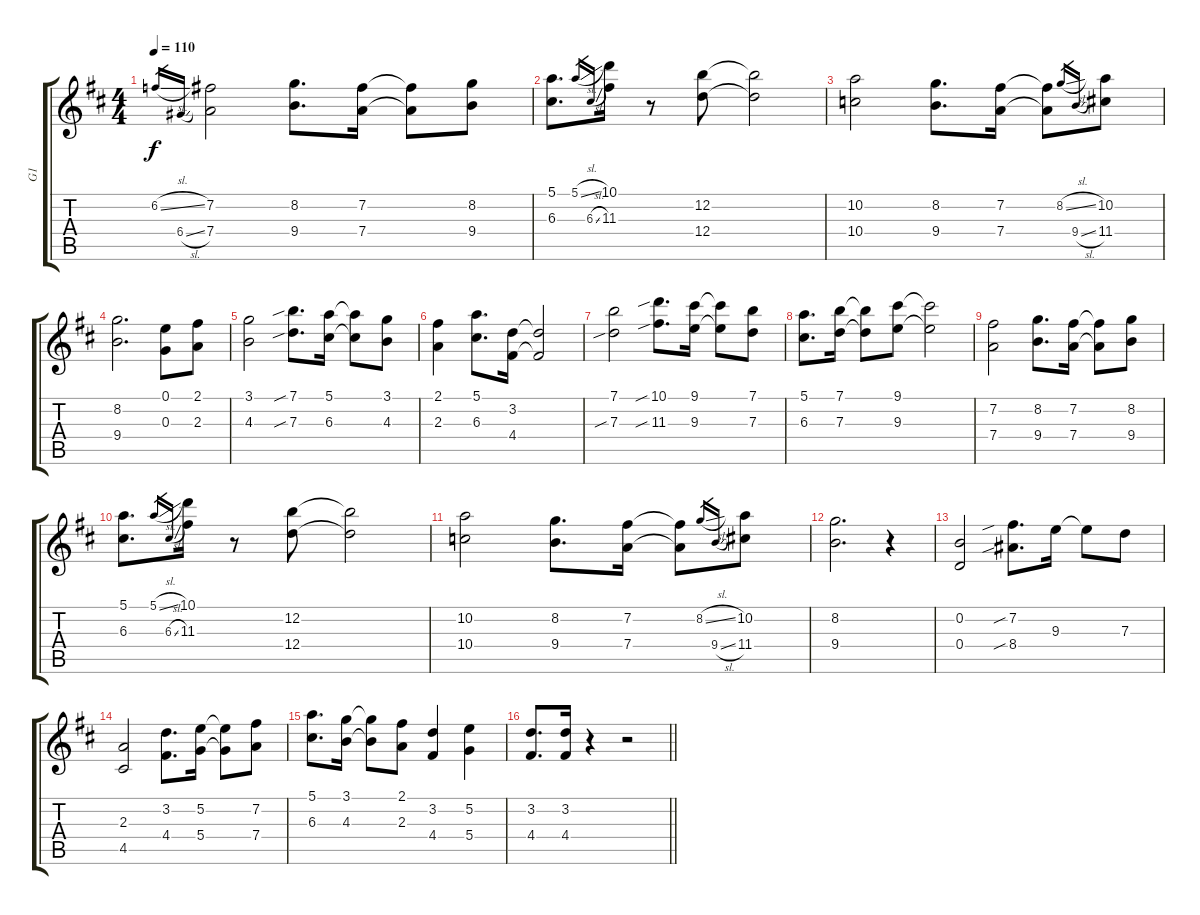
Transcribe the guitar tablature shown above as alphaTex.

\track ("G1" "G1") {instrument acousticguitarsteel}
\staff {score tabs}
\tuning (E4 B3 G3 D3 A2 E2) {hide}
\ts (4 4)
\tempo 110
\clef g2
\ks d
6.2{sl}.16{gr dy f} 6.4{sl}.16{gr} (7.2 7.4).2 (8.2 9.4).8{d} (7.2 7.4).16 (7.2{t} 7.4{t}).8 (8.2 9.4).8 |
(5.1 6.3).8{d} 5.1{sl}.16{gr} 6.3{sl}.16{gr} (10.1 11.3).16 r.8 (12.2 12.4).8 (12.2{t} 12.4{t}).2 |
(10.2 10.4).2 (8.2 9.4).8{d} (7.2 7.4).16 (7.2{t} 7.4{t}).8 8.2{sl}.16{gr} 9.4{sl}.16{gr} (10.2 11.4).8 |
(8.2 9.4).2{d} (0.1 0.3).8 (2.1 2.3).8 |
(3.1 4.3).2 (7.1{sib} 7.3{sib}).8{d} (5.1 6.3).16 (5.1{t} 6.3{t}).8 (3.1 4.3).8 |
(2.1 2.3).4 (5.1 6.3).8{d} (3.2 4.4).16 (3.2{t} 4.4{t}).2 |
(7.1 7.3{sib}).2 (10.1{sib} 11.3{sib}).8{d} (9.1 9.3).16 (9.1{t} 9.3{t}).8 (7.1 7.3).8 |
(5.1 6.3).8{d} (7.1 7.3).16 (7.1{t} 7.3{t}).8 (9.1 9.3).8 (9.1{t} 9.3{t}).2 |
(7.2 7.4).2 (8.2 9.4).8{d} (7.2 7.4).16 (7.2{t} 7.4{t}).8 (8.2 9.4).8 |
(5.1 6.3).8{d} 5.1{sl}.16{gr} 6.3{sl}.16{gr} (10.1 11.3).16 r.8 (12.2 12.4).8 (12.2{t} 12.4{t}).2 |
(10.2 10.4).2 (8.2 9.4).8{d} (7.2 7.4).16 (7.2{t} 7.4{t}).8 8.2{sl}.16{gr} 9.4{sl}.16{gr} (10.2 11.4).8 |
(8.2 9.4).2{d} r.4 |
(0.2 0.4).2 (7.2{sib} 8.4{sib}).8{d} 9.3.16 9.3{t}.8 7.3.8 |
(2.3 4.5).2 (3.2 4.4).8{d} (5.2 5.4).16 (5.2{t} 5.4{t}).8 (7.2 7.4).8 |
(5.1 6.3).8{d} (3.1 4.3).16 (3.1{t} 4.3{t}).8 (2.1 2.3).8 (3.2 4.4).4 (5.2 5.4).4 |
\barLineRight lightlight
(3.2 4.4).8{d} (3.2 4.4).16 r.4 r.2
